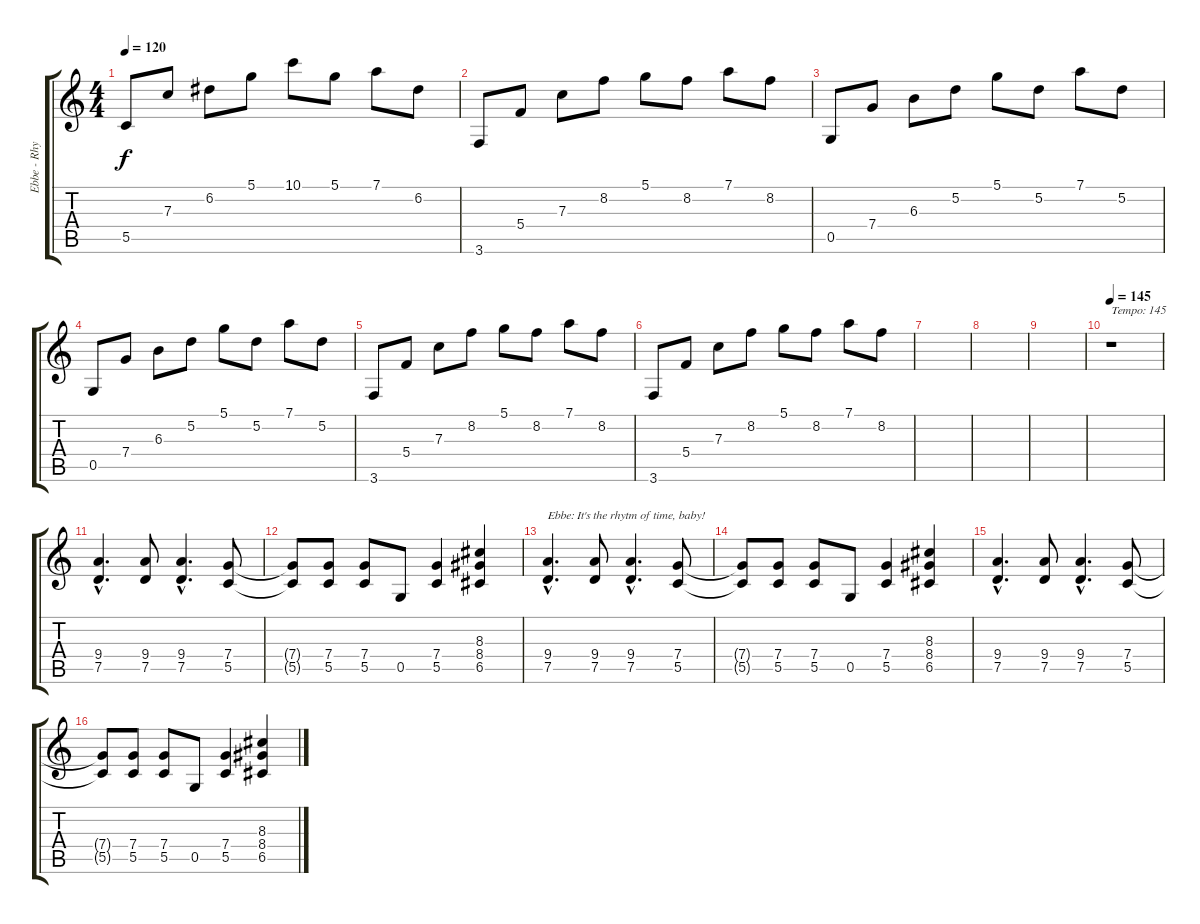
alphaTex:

\track ("Ebbe - Rhytm/Lead" "Ebbe - Rhy") {instrument overdrivenguitar}
\staff {score tabs}
\tuning (D4 A3 F3 C3 G2 D2) {hide}
\ts (4 4)
\tempo 120
\clef g2
\ks c
5.5.8{dy f} 7.3.8 6.2.8 5.1.8 10.1.8 5.1.8 7.1.8 6.2.8 |
3.6.8 5.4.8 7.3.8 8.2.8 5.1.8 8.2.8 7.1.8 8.2.8 |
0.5.8{volume 0} 7.4.8 6.3.8 5.2.8 5.1.8 5.2.8 7.1.8 5.2.8 |
0.5.8 7.4.8 6.3.8 5.2.8 5.1.8 5.2.8 7.1.8 5.2.8 |
3.6.8 5.4.8 7.3.8 8.2.8 5.1.8 8.2.8 7.1.8 8.2.8 |
3.6.8 5.4.8 7.3.8 8.2.8 5.1.8 8.2.8 7.1.8 8.2.8 |
|
|
|
\tempo 145
r.1{txt "Tempo: 145" volume 14 instrument overdrivenguitar} |
(9.4{hac} 7.5{hac}).4{d} (9.4 7.5).8 (9.4{hac} 7.5{hac}).4{d} (7.4 5.5).8 |
(7.4{t} 5.5{t}).8 (7.4 5.5).8 (7.4 5.5).8 0.5.8 (7.4 5.5).4 (8.3 8.4 6.5).4 |
(9.4{hac} 7.5{hac}).4{d txt "Ebbe: It's the rhytm of time, baby!"} (9.4 7.5).8 (9.4{hac} 7.5{hac}).4{d} (7.4 5.5).8 |
(7.4{t} 5.5{t}).8 (7.4 5.5).8 (7.4 5.5).8 0.5.8 (7.4 5.5).4 (8.3 8.4 6.5).4 |
(9.4{hac} 7.5{hac}).4{d} (9.4 7.5).8 (9.4{hac} 7.5{hac}).4{d} (7.4 5.5).8 |
(7.4{t} 5.5{t}).8 (7.4 5.5).8 (7.4 5.5).8 0.5.8 (7.4 5.5).4 (8.3 8.4 6.5).4
